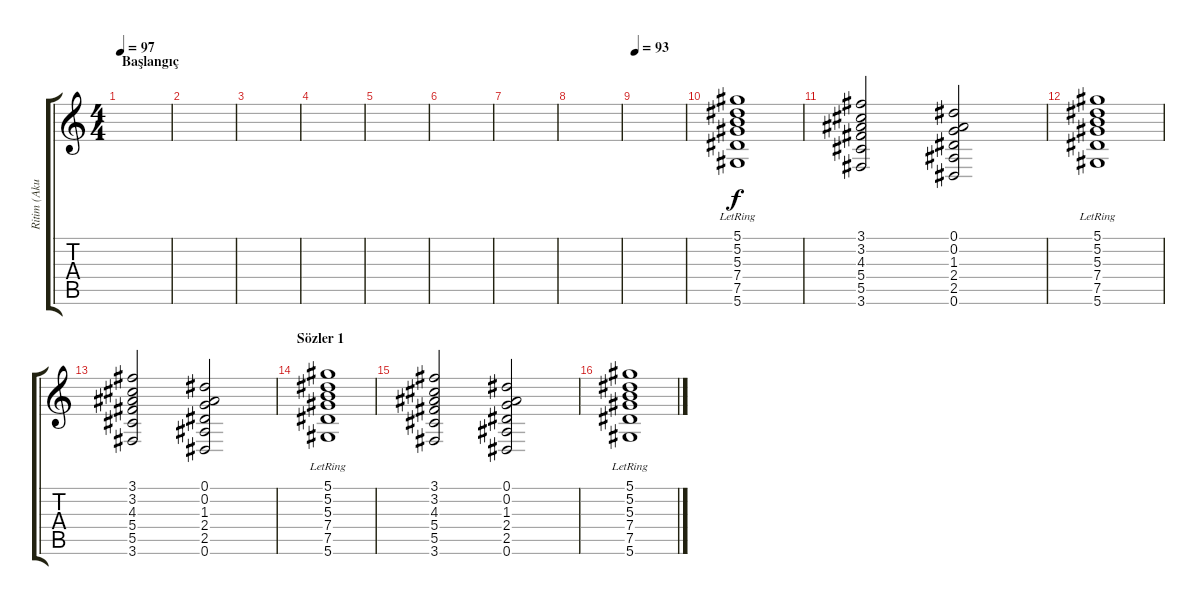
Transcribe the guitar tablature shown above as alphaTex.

\track ("Ritim (Akustik)" "Ritim (Aku") {instrument acousticguitarsteel}
\staff {score tabs}
\tuning (Eb4 Bb3 Gb3 Db3 Ab2 Eb2) {hide}
\ts (4 4)
\section ("" "Başlangıç")
\tempo 97
\clef g2
\ks c
|
|
|
|
|
|
|
|
\tempo 93
|
(5.1{lr} 5.2{lr} 5.3{lr} 7.4{lr} 7.5{lr} 5.6{lr}).1 |
(3.1 3.2 4.3 5.4 5.5 3.6).2 (0.1 0.2 1.3 2.4 2.5 0.6).2 |
(5.1{lr} 5.2{lr} 5.3{lr} 7.4{lr} 7.5{lr} 5.6{lr}).1 |
(3.1 3.2 4.3 5.4 5.5 3.6).2 (0.1 0.2 1.3 2.4 2.5 0.6).2 |
\section ("" "Sözler 1")
(5.1{lr} 5.2{lr} 5.3{lr} 7.4{lr} 7.5{lr} 5.6{lr}).1 |
(3.1 3.2 4.3 5.4 5.5 3.6).2 (0.1 0.2 1.3 2.4 2.5 0.6).2 |
(5.1{lr} 5.2{lr} 5.3{lr} 7.4{lr} 7.5{lr} 5.6{lr}).1
